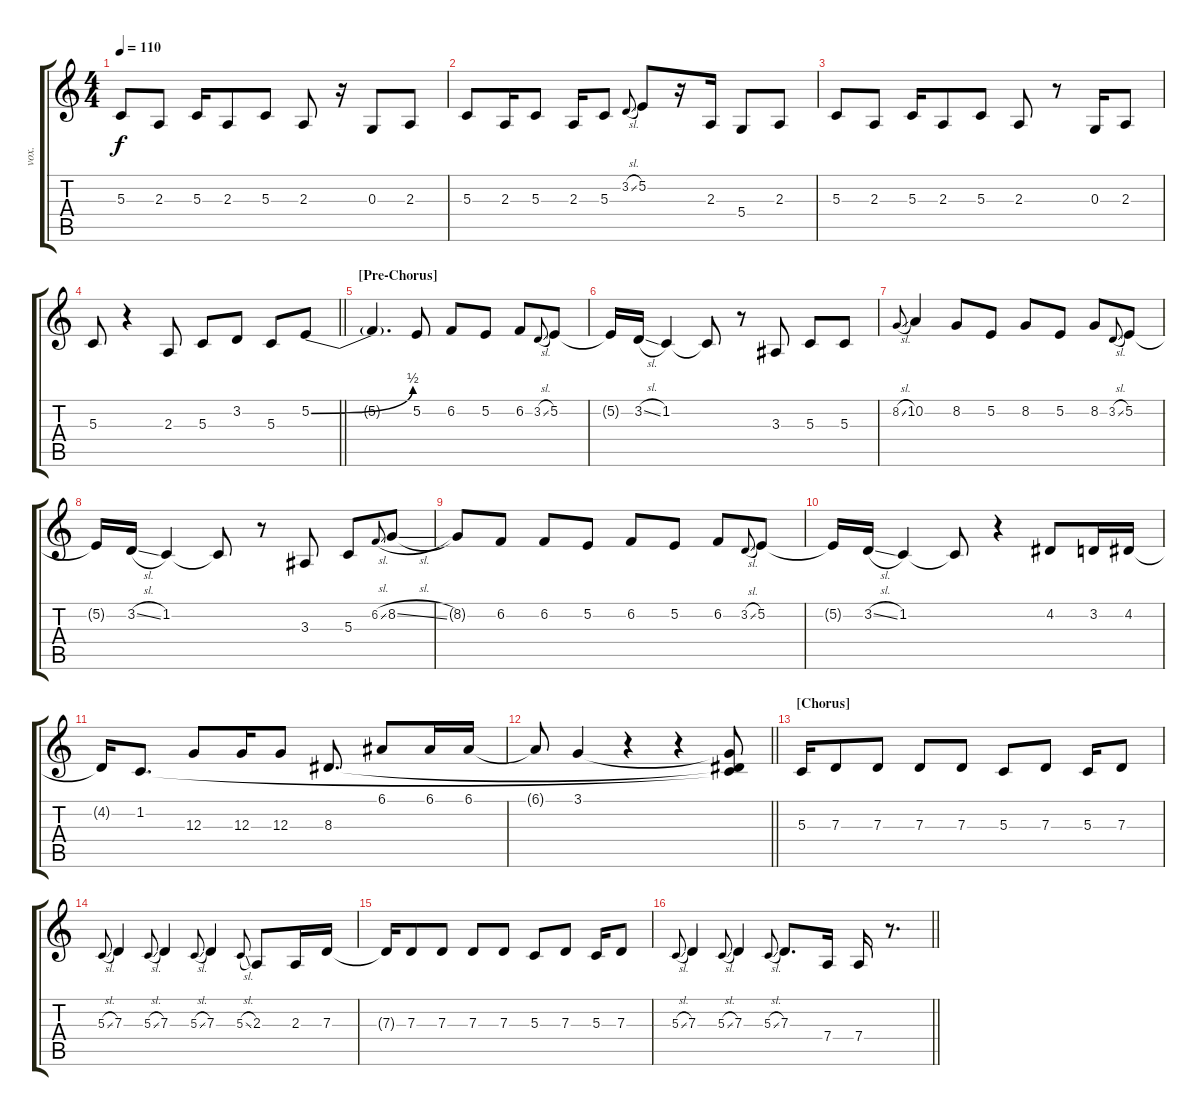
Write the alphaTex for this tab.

\track ("vox." "vox.") {instrument voiceoohs}
\staff {score tabs}
\tuning (E4 B3 G3 D3 A2 E2) {hide}
\ts (4 4)
\tempo 110
\clef g2
\ks c
5.3.8{dy f} 2.3.8 5.3.16 2.3.8 5.3.8 2.3.8 r.16 0.3.8 2.3.8 |
5.3.8 2.3.16 5.3.8 2.3.16 5.3.8 3.2{sl}.8{gr onbeat} 5.2.8 r.16 2.3.16 5.4.8 2.3.8 |
5.3.8 2.3.8 5.3.16 2.3.8 5.3.8 2.3.8 r.8 0.3.16 2.3.8 |
\barLineRight lightlight
5.3.8 r.4 2.3.8 5.3.8 3.2.8 5.3.8 5.2{be (bend 0 0 60 2)}.8 |
\section ("" "[Pre-Chorus]")
5.2{t}.4{d} 5.2.8 6.2.8 5.2.8 6.2.8 3.2{sl}.8{gr onbeat} 5.2.8 |
5.2{t}.16 3.2{sl}.16 1.2.4 1.2{t}.8 r.8 3.3.8 5.3.8 5.3.8 |
8.2{sl}.8{gr onbeat} 10.2.4 8.2.8 5.2.8 8.2.8 5.2.8 8.2.8 3.2{sl}.8{gr onbeat} 5.2.8 |
5.2{t}.16 3.2{sl}.16 1.2.4 1.2{t}.8 r.8 3.3.8 5.3.8 6.2{sl}.8{gr onbeat} 8.2{sl}.8 |
8.2{t}.8 6.2.8 6.2.8 5.2.8 6.2.8 5.2.8 6.2.8 3.2{sl}.8{gr onbeat} 5.2.8 |
5.2{t}.16 3.2{sl}.16 1.2.4 1.2{t}.8 r.4 4.2.8 3.2.16 4.2.16 |
4.2{t}.16 1.2.8{d} 12.3.8 12.3.16 12.3.8 8.3.8{d} 6.1.8 6.1.16 6.1.16 |
\barLineRight lightlight
6.1{t}.8 3.1.4 r.4 r.4 (3.1{t} 1.2{t} 8.3{t}).8 |
\section ("" "[Chorus]")
5.3.16 7.3.8 7.3.8 7.3.8 7.3.8 5.3.8 7.3.8 5.3.16 7.3.8 |
5.3{sl}.8{gr onbeat} 7.3.4 5.3{sl}.8{gr onbeat} 7.3.4 5.3{sl}.8{gr onbeat} 7.3.4 5.3{sl}.8{gr onbeat} 2.3.8 2.3.16 7.3.16 |
7.3{t}.16 7.3.8 7.3.8 7.3.8 7.3.8 5.3.8 7.3.8 5.3.16 7.3.8 |
\barLineRight lightlight
5.3{sl}.8{gr onbeat} 7.3.4 5.3{sl}.8{gr onbeat} 7.3.4 5.3{sl}.8{gr onbeat} 7.3.8{d} 7.4.16 7.4.16 r.8{d}
